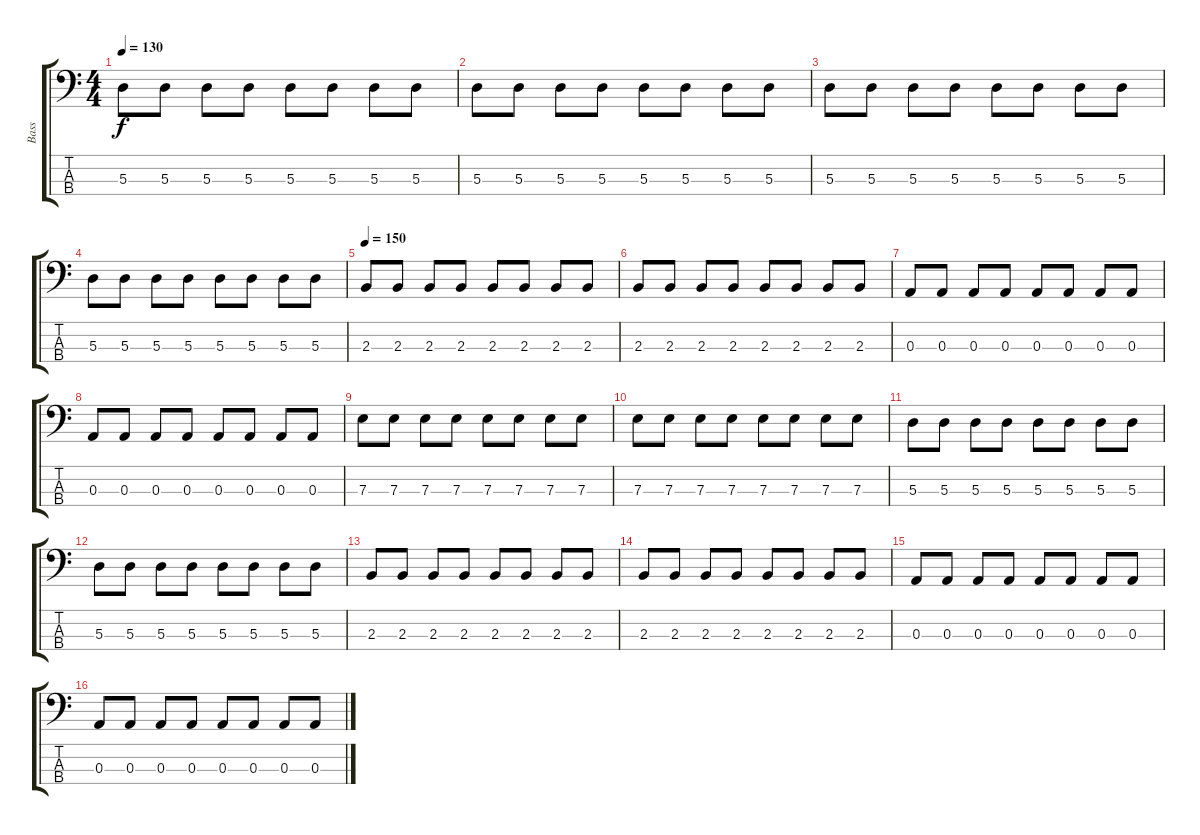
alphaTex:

\track ("Bass" "Bass") {instrument electricbassfinger}
\staff {score tabs}
\tuning (G2 D2 A1 E1) {hide}
\ts (4 4)
\tempo 130
\clef f4
\ks c
5.3.8{dy f} 5.3.8 5.3.8 5.3.8 5.3.8 5.3.8 5.3.8 5.3.8 |
5.3.8 5.3.8 5.3.8 5.3.8 5.3.8 5.3.8 5.3.8 5.3.8 |
5.3.8 5.3.8 5.3.8 5.3.8 5.3.8 5.3.8 5.3.8 5.3.8 |
5.3.8 5.3.8 5.3.8 5.3.8 5.3.8 5.3.8 5.3.8 5.3.8 |
\tempo 150
2.3.8 2.3.8 2.3.8 2.3.8 2.3.8 2.3.8 2.3.8 2.3.8 |
2.3.8 2.3.8 2.3.8 2.3.8 2.3.8 2.3.8 2.3.8 2.3.8 |
0.3.8 0.3.8 0.3.8 0.3.8 0.3.8 0.3.8 0.3.8 0.3.8 |
0.3.8 0.3.8 0.3.8 0.3.8 0.3.8 0.3.8 0.3.8 0.3.8 |
7.3.8 7.3.8 7.3.8 7.3.8 7.3.8 7.3.8 7.3.8 7.3.8 |
7.3.8 7.3.8 7.3.8 7.3.8 7.3.8 7.3.8 7.3.8 7.3.8 |
5.3.8 5.3.8 5.3.8 5.3.8 5.3.8 5.3.8 5.3.8 5.3.8 |
5.3.8 5.3.8 5.3.8 5.3.8 5.3.8 5.3.8 5.3.8 5.3.8 |
2.3.8 2.3.8 2.3.8 2.3.8 2.3.8 2.3.8 2.3.8 2.3.8 |
2.3.8 2.3.8 2.3.8 2.3.8 2.3.8 2.3.8 2.3.8 2.3.8 |
0.3.8 0.3.8 0.3.8 0.3.8 0.3.8 0.3.8 0.3.8 0.3.8 |
0.3.8 0.3.8 0.3.8 0.3.8 0.3.8 0.3.8 0.3.8 0.3.8
